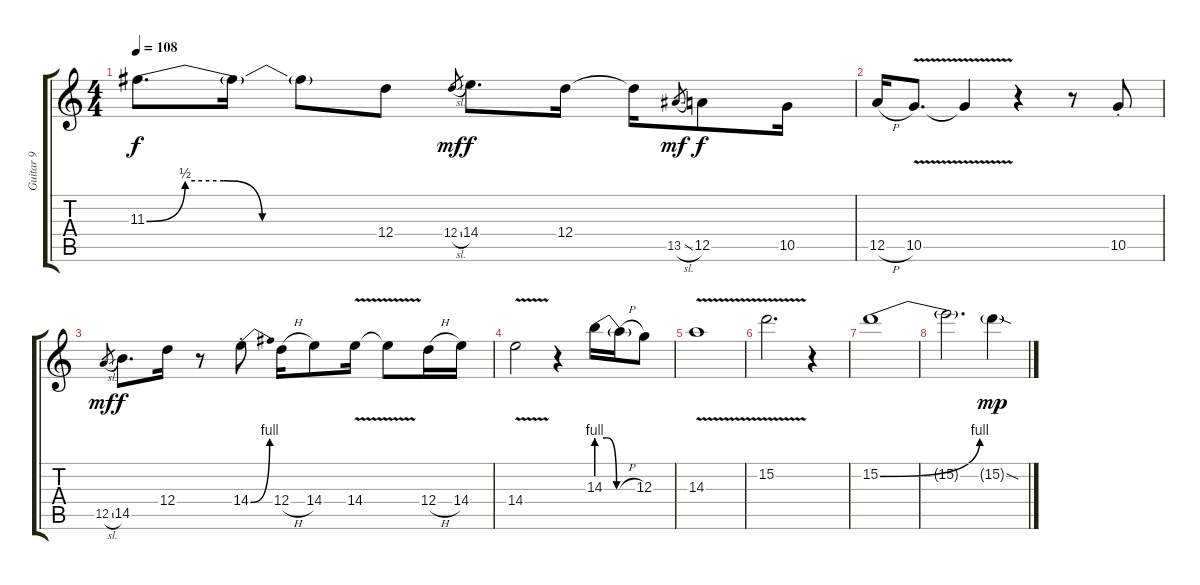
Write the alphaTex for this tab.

\track ("Guitar 9" "Guitar 9") {instrument overdrivenguitar}
\staff {score tabs}
\tuning (E4 B3 G3 D3 A2 E2) {hide}
\ts (4 4)
\tempo 108
\clef g2
\ks c
11.3{be (custom 0 0 10 2 20 2 30 0 60 0)}.8{d dy f} 11.3{t}.16 11.3{t}.8 12.4.8 12.4{sl}.8{gr dy mf} 14.4.8{d dy f} 12.4.16 12.4{t}.16 13.5{sl}.8{gr dy mf} 12.5.8{dy f} 10.5.16 |
12.5{h}.16 10.5{v}.8{d} 10.5{t}.4 r.4 r.8 10.5{st}.8 |
12.5{sl}.8{gr dy mf} 14.5.8{d dy f} 12.4.16 r.8 14.4{be (bend 0 0 60 4) st}.8 12.4{h}.16 14.4.8 14.4{v}.16 14.4{t}.8 12.4{h}.16 14.4.16 |
14.4{v}.2 r.4 14.3{be (custom 0 4 15 4 30 0 60 0)}.16 14.3{h t}.16 12.3.8 |
14.3{v}.1 |
15.2{v}.2{d} r.4 |
15.2{be (bend 0 0 60 4)}.1 |
15.2{t}.2{d} 15.2{sod g}.4{dy mp}
